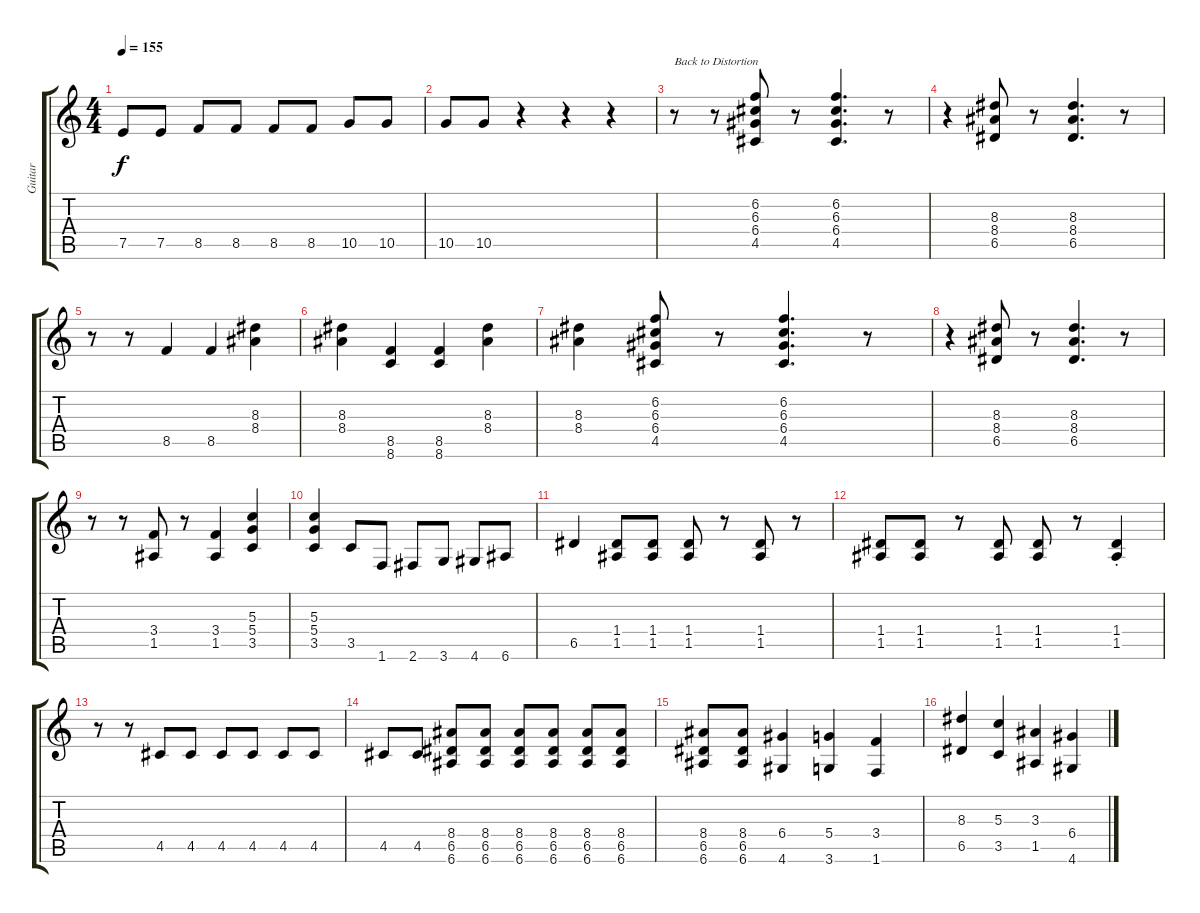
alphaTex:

\track ("Guitar" "Guitar") {instrument distortionguitar}
\staff {score tabs}
\tuning (E4 B3 G3 D3 A2 E2) {hide}
\ts (4 4)
\tempo 155
\clef g2
\ks c
7.5.8{dy f} 7.5.8 8.5.8 8.5.8 8.5.8 8.5.8 10.5.8 10.5.8 |
10.5.8 10.5.8 r.4 r.4 r.4 |
r.8{txt "Back to Distortion" instrument distortionguitar} r.8 (6.2 6.3 6.4 4.5).8 r.8 (6.2 6.3 6.4 4.5).4{d} r.8 |
r.4 (8.3 8.4 6.5).8 r.8 (8.3 8.4 6.5).4{d} r.8 |
r.8 r.8 8.5.4 8.5.4 (8.3 8.4).4 |
(8.3 8.4).4 (8.5 8.6).4 (8.5 8.6).4 (8.3 8.4).4 |
(8.3 8.4).4 (6.2 6.3 6.4 4.5).8 r.8 (6.2 6.3 6.4 4.5).4{d} r.8 |
r.4 (8.3 8.4 6.5).8 r.8 (8.3 8.4 6.5).4{d} r.8 |
r.8 r.8 (3.4 1.5).8 r.8 (3.4 1.5).4 (5.3 5.4 3.5).4 |
(5.3 5.4 3.5).4 3.5.8 1.6.8 2.6.8 3.6.8 4.6.8 6.6.8 |
6.5.4 (1.4 1.5).8 (1.4 1.5).8 (1.4 1.5).8 r.8 (1.4 1.5).8 r.8 |
(1.4 1.5).8 (1.4 1.5).8 r.8 (1.4 1.5).8 (1.4 1.5).8 r.8 (1.4{st} 1.5{st}).4 |
r.8 r.8 4.5.8 4.5.8 4.5.8 4.5.8 4.5.8 4.5.8 |
4.5.8 4.5.8 (8.4 6.5 6.6).8 (8.4 6.5 6.6).8 (8.4 6.5 6.6).8 (8.4 6.5 6.6).8 (8.4 6.5 6.6).8 (8.4 6.5 6.6).8 |
(8.4 6.5 6.6).8 (8.4 6.5 6.6).8 (6.4 4.6).4 (5.4 3.6).4 (3.4 1.6).4 |
(8.3 6.5).4 (5.3 3.5).4 (3.3 1.5).4 (6.4 4.6).4
